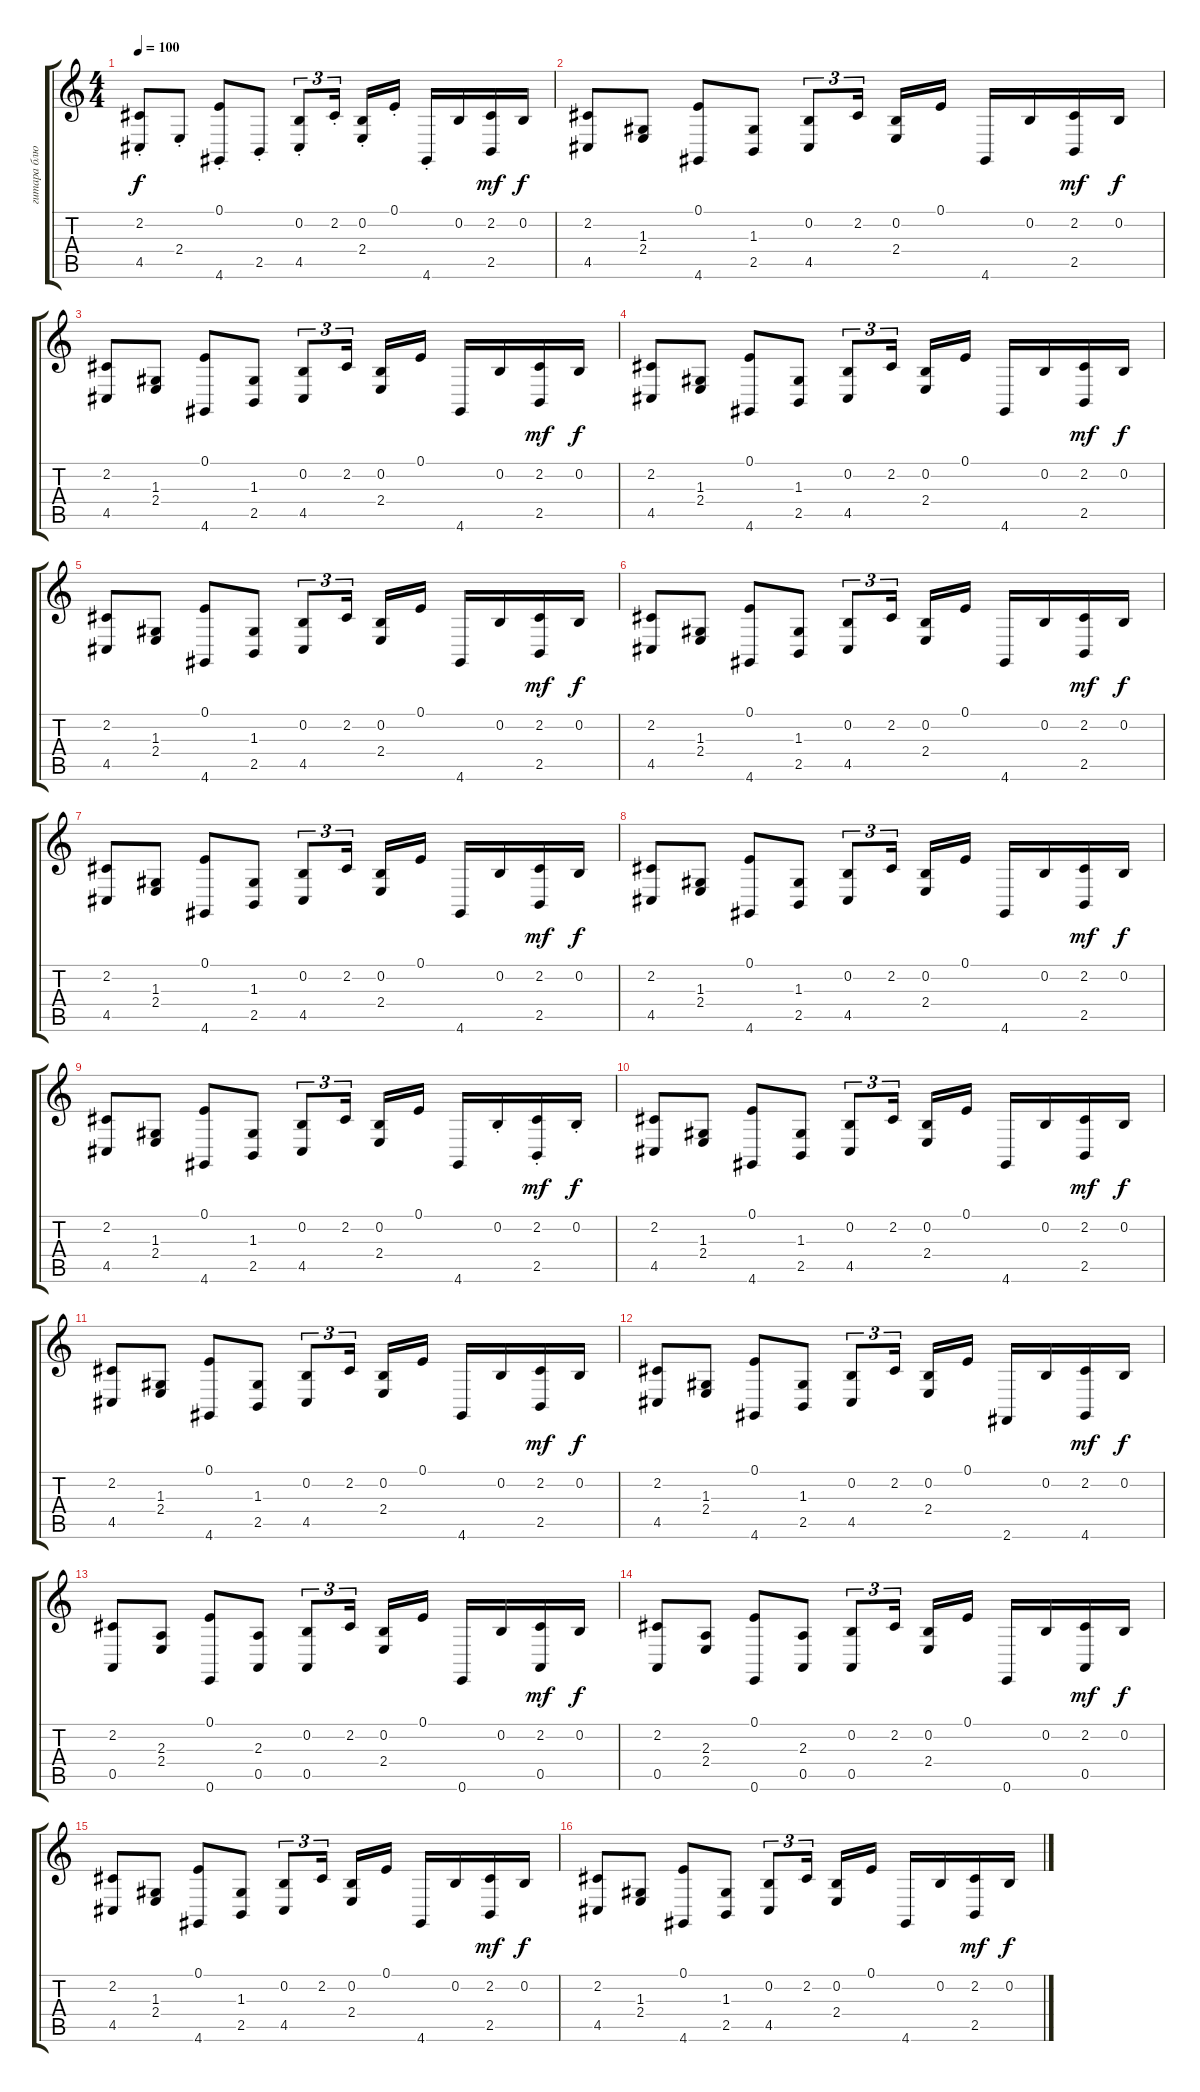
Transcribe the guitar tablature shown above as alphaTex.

\track ("гитара блюз" "гитара блю") {instrument honkytonkpiano}
\staff {score tabs}
\tuning (E4 B3 G3 D3 A2 E2) {hide}
\ts (4 4)
\tempo 100
\clef g2
\ks c
(2.2{st} 4.5{st}).8{dy f instrument honkytonkpiano} 2.4{st}.8 (0.1 4.6{st}).8 2.5{st}.8 (0.2 4.5{st}).8{tu (3 2)} 2.2{st}.16{tu (3 2) beam splitsecondary} (0.2{st} 2.4).16 0.1{st}.16 4.6{st}.16 0.2.16 (2.2 2.5).16{dy mf} 0.2.16{dy f} |
(2.2 4.5).8 (1.3 2.4).8 (0.1 4.6).8 (1.3 2.5).8 (0.2 4.5).8{tu (3 2)} 2.2.16{tu (3 2) beam splitsecondary} (0.2 2.4).16 0.1.16 4.6.16 0.2.16 (2.2 2.5).16{dy mf} 0.2.16{dy f} |
(2.2 4.5).8 (1.3 2.4).8 (0.1 4.6).8 (1.3 2.5).8 (0.2 4.5).8{tu (3 2)} 2.2.16{tu (3 2) beam splitsecondary} (0.2 2.4).16 0.1.16 4.6.16 0.2.16 (2.2 2.5).16{dy mf} 0.2.16{dy f} |
(2.2 4.5).8 (1.3 2.4).8 (0.1 4.6).8 (1.3 2.5).8 (0.2 4.5).8{tu (3 2)} 2.2.16{tu (3 2) beam splitsecondary} (0.2 2.4).16 0.1.16 4.6.16 0.2.16 (2.2 2.5).16{dy mf} 0.2.16{dy f} |
(2.2 4.5).8 (1.3 2.4).8 (0.1 4.6).8 (1.3 2.5).8 (0.2 4.5).8{tu (3 2)} 2.2.16{tu (3 2) beam splitsecondary} (0.2 2.4).16 0.1.16 4.6.16 0.2.16 (2.2 2.5).16{dy mf} 0.2.16{dy f} |
(2.2 4.5).8 (1.3 2.4).8 (0.1 4.6).8 (1.3 2.5).8 (0.2 4.5).8{tu (3 2)} 2.2.16{tu (3 2) beam splitsecondary} (0.2 2.4).16 0.1.16 4.6.16 0.2.16 (2.2 2.5).16{dy mf} 0.2.16{dy f} |
(2.2 4.5).8 (1.3 2.4).8 (0.1 4.6).8 (1.3 2.5).8 (0.2 4.5).8{tu (3 2)} 2.2.16{tu (3 2) beam splitsecondary} (0.2 2.4).16 0.1.16 4.6.16 0.2.16 (2.2 2.5).16{dy mf} 0.2.16{dy f} |
(2.2 4.5).8 (1.3 2.4).8 (0.1 4.6).8 (1.3 2.5).8 (0.2 4.5).8{tu (3 2)} 2.2.16{tu (3 2) beam splitsecondary} (0.2 2.4).16 0.1.16 4.6.16 0.2.16 (2.2 2.5).16{dy mf} 0.2.16{dy f} |
(2.2 4.5).8 (1.3 2.4).8 (0.1 4.6).8 (1.3 2.5).8 (0.2 4.5).8{tu (3 2)} 2.2.16{tu (3 2) beam splitsecondary} (0.2 2.4).16 0.1.16 4.6.16 0.2{st}.16 (2.2{st} 2.5).16{dy mf} 0.2{st}.16{dy f} |
(2.2 4.5).8 (1.3 2.4).8 (0.1 4.6).8 (1.3 2.5).8 (0.2 4.5).8{tu (3 2)} 2.2.16{tu (3 2) beam splitsecondary} (0.2 2.4).16 0.1.16 4.6.16 0.2.16 (2.2 2.5).16{dy mf} 0.2.16{dy f} |
(2.2 4.5).8 (1.3 2.4).8 (0.1 4.6).8 (1.3 2.5).8 (0.2 4.5).8{tu (3 2)} 2.2.16{tu (3 2) beam splitsecondary} (0.2 2.4).16 0.1.16 4.6.16 0.2.16 (2.2 2.5).16{dy mf} 0.2.16{dy f} |
(2.2 4.5).8 (1.3 2.4).8 (0.1 4.6).8 (1.3 2.5).8 (0.2 4.5).8{tu (3 2)} 2.2.16{tu (3 2) beam splitsecondary} (0.2 2.4).16 0.1.16 2.6.16 0.2.16 (2.2 4.6).16{dy mf} 0.2.16{dy f} |
(2.2 0.5).8 (2.3 2.4).8 (0.1 0.6).8 (2.3 0.5).8 (0.2 0.5).8{tu (3 2)} 2.2.16{tu (3 2) beam splitsecondary} (0.2 2.4).16 0.1.16 0.6.16 0.2.16 (2.2 0.5).16{dy mf} 0.2.16{dy f} |
(2.2 0.5).8 (2.3 2.4).8 (0.1 0.6).8 (2.3 0.5).8 (0.2 0.5).8{tu (3 2)} 2.2.16{tu (3 2) beam splitsecondary} (0.2 2.4).16 0.1.16 0.6.16 0.2.16 (2.2 0.5).16{dy mf} 0.2.16{dy f} |
(2.2 4.5).8 (1.3 2.4).8 (0.1 4.6).8 (1.3 2.5).8 (0.2 4.5).8{tu (3 2)} 2.2.16{tu (3 2) beam splitsecondary} (0.2 2.4).16 0.1.16 4.6.16 0.2.16 (2.2 2.5).16{dy mf} 0.2.16{dy f} |
(2.2 4.5).8 (1.3 2.4).8 (0.1 4.6).8 (1.3 2.5).8 (0.2 4.5).8{tu (3 2)} 2.2.16{tu (3 2) beam splitsecondary} (0.2 2.4).16 0.1.16 4.6.16 0.2.16 (2.2 2.5).16{dy mf} 0.2.16{dy f}
